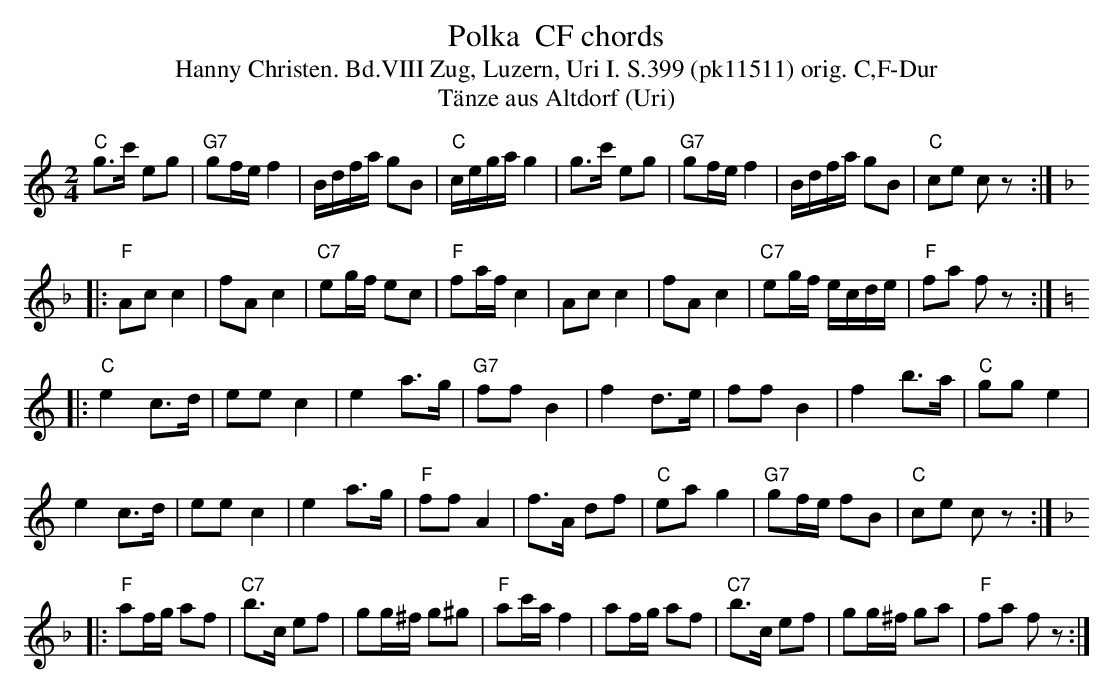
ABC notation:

X:1
T: Polka  CF chords
T:Hanny Christen. Bd.VIII Zug, Luzern, Uri I. S.399 (pk11511) orig. C,F-Dur
T: T\"anze aus Altdorf (Uri)
M:2/4
L:1/8
K:C %%MIDI gchordon
"C"g>c' eg | "G7"gf/e/ f2 | B/d/f/a/ gB | "C"c/e/g/a/ g2 | g>c' eg | "G7"gf/e/ f2 | B/d/f/a/ gB | "C"ce cz :: [K:F]
"F"Ac c2 | fA c2 | "C7"eg/f/ ec | "F"fa/f/ c2 | Ac c2 | fA c2 | "C7"eg/f/ e/c/d/e/ | "F"fa fz :: [K:C]
"C"e2 c>d | eec2 | e2a>g | "G7"ffB2 | f2d>e | ffB2 | f2b>a | "C"gge2 |
e2 c>d | eec2 | e2a>g | "F"ffA2 | f>A df | "C"eag2 | "G7"gf/e/ fB | "C"ce cz :: [K:F]
"F"af/g/ af | "C7"b>c ef | gg/^f/ g^g | "F"ac'/a/ f2 | af/g/ af | "C7"b>c ef | gg/^f/ ga | "F"fa fz :|
